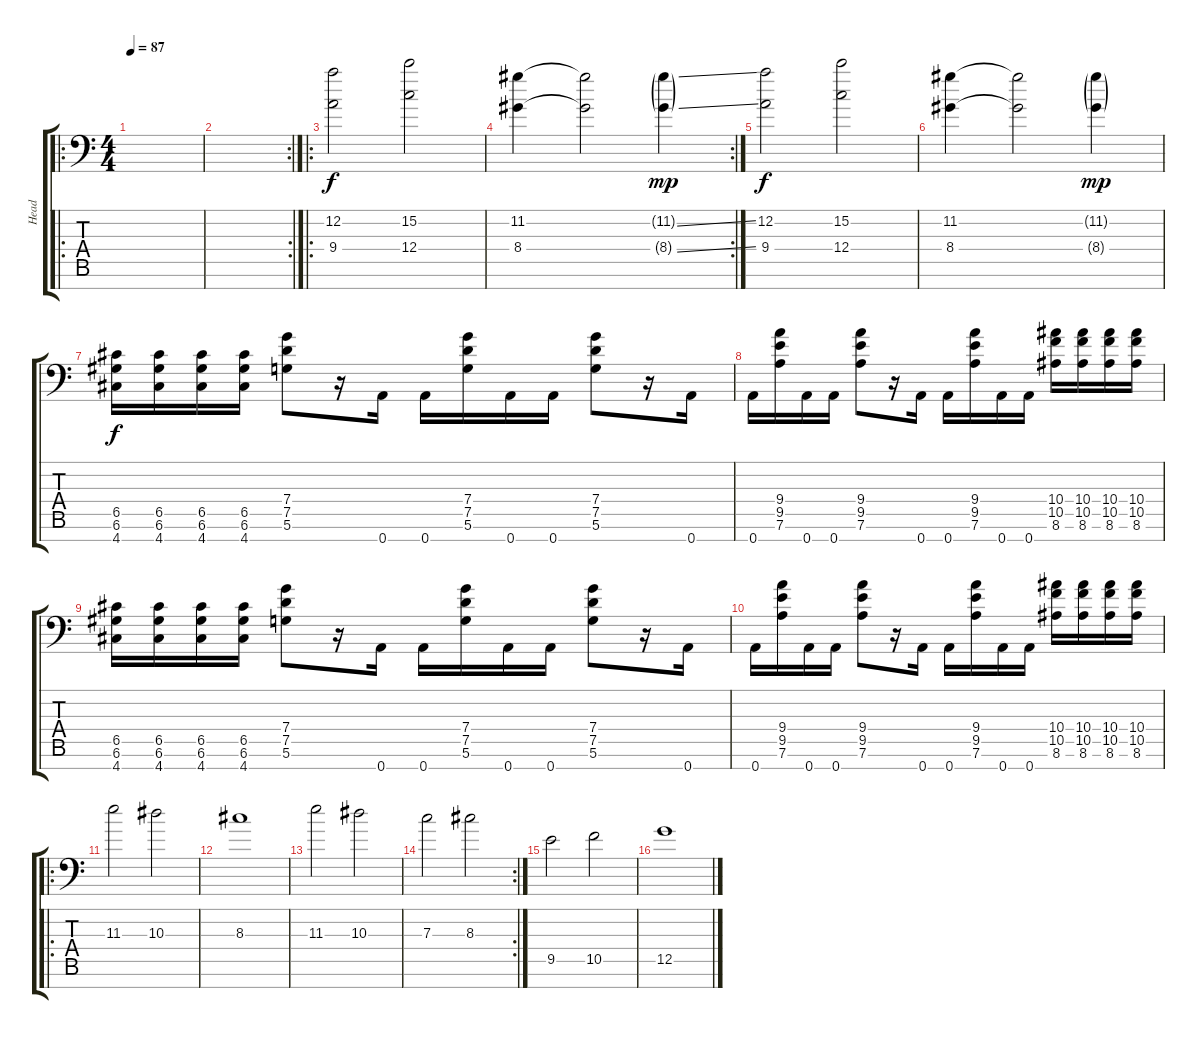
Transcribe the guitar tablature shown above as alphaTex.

\track ("Head" "Head") {instrument distortionguitar}
\staff {score tabs}
\tuning (D4 A3 F3 C3 G2 D2 A1) {hide}
\ro
\ts (4 4)
\tempo 87
\clef f4
\ks c
|
\rc 2
|
\ro
(12.2 9.4).2{volume 8 instrument orchestrahit} (15.2 12.4).2 |
\rc 2
(11.2 8.4).4 (11.2{t} 8.4{t}).2 (11.2{ss g} 8.4{ss g}).4{dy mp} |
(12.2 9.4).2{dy f} (15.2 12.4).2 |
(11.2 8.4).4 (11.2{t} 8.4{t}).2 (11.2{g} 8.4{g}).4{dy mp} |
(6.5 6.6 4.7).16{dy f volume 13 instrument distortionguitar} (6.5 6.6 4.7).16 (6.5 6.6 4.7).16 (6.5 6.6 4.7).16 (7.4 7.5 5.6).8 r.16 0.7.16 0.7.16 (7.4 7.5 5.6).16 0.7.16 0.7.16 (7.4 7.5 5.6).8 r.16 0.7.16 |
0.7.16 (9.4 9.5 7.6).16 0.7.16 0.7.16 (9.4 9.5 7.6).8 r.16 0.7.16 0.7.16 (9.4 9.5 7.6).16 0.7.16 0.7.16 (10.4 10.5 8.6).16 (10.4 10.5 8.6).16 (10.4 10.5 8.6).16 (10.4 10.5 8.6).16 |
(6.5 6.6 4.7).16{volume 13 instrument distortionguitar} (6.5 6.6 4.7).16 (6.5 6.6 4.7).16 (6.5 6.6 4.7).16 (7.4 7.5 5.6).8 r.16 0.7.16 0.7.16 (7.4 7.5 5.6).16 0.7.16 0.7.16 (7.4 7.5 5.6).8 r.16 0.7.16 |
0.7.16 (9.4 9.5 7.6).16 0.7.16 0.7.16 (9.4 9.5 7.6).8 r.16 0.7.16 0.7.16 (9.4 9.5 7.6).16 0.7.16 0.7.16 (10.4 10.5 8.6).16 (10.4 10.5 8.6).16 (10.4 10.5 8.6).16 (10.4 10.5 8.6).16 |
\ro
11.3.2{volume 10} 10.3.2 |
8.3.1 |
11.3.2 10.3.2 |
\rc 2
7.3.2 8.3.2 |
9.5.2 10.5.2 |
12.5.1
